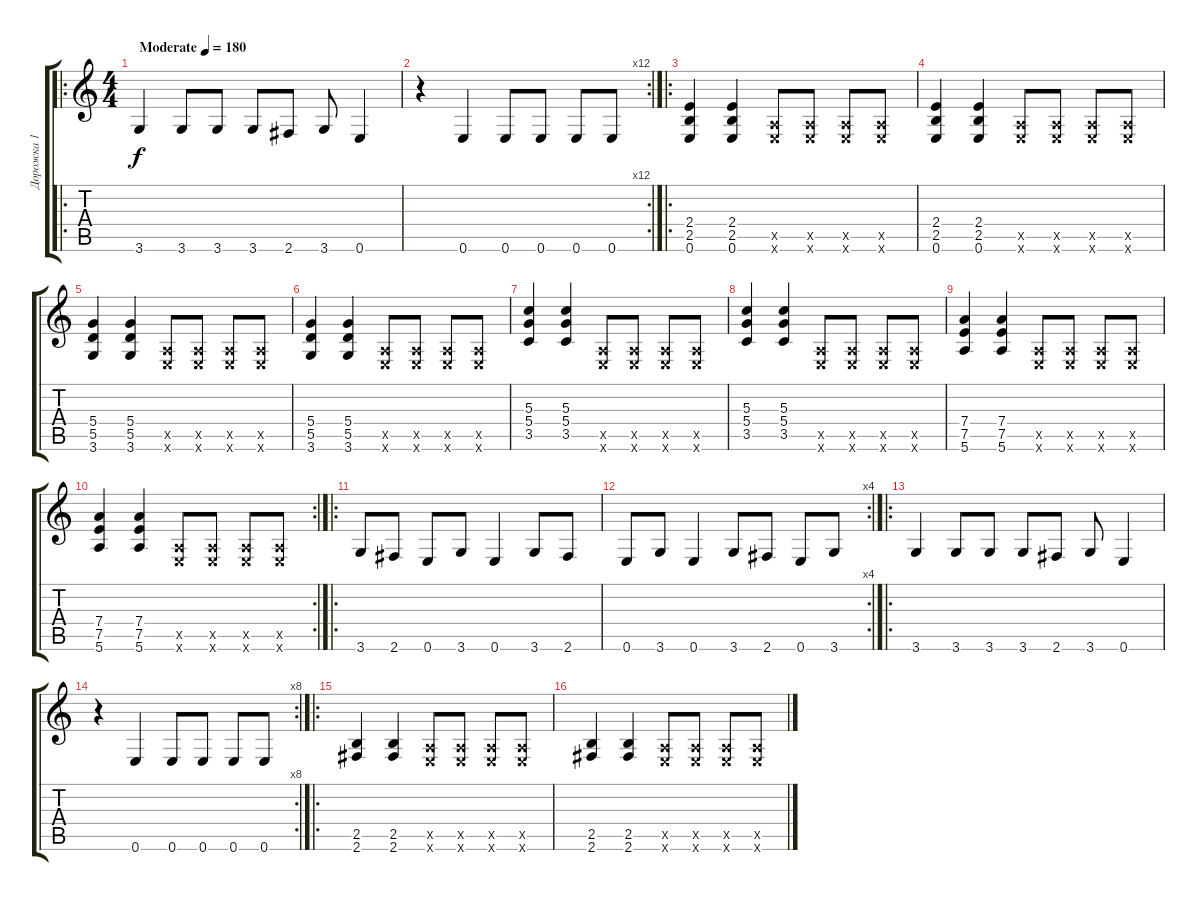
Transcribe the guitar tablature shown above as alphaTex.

\track ("Дорожка 1" "Дорожка 1") {instrument distortionguitar}
\staff {score tabs}
\tuning (E4 B3 G3 D3 A2 E2) {hide}
\ro
\ts (4 4)
\tempo (180 "Moderate")
\clef g2
\ks c
3.6.4{dy f instrument distortionguitar} 3.6.8 3.6.8 3.6.8 2.6.8 3.6.8 0.6.4 |
\rc 12
r.4 0.6.4 0.6.8 0.6.8 0.6.8 0.6.8 |
\ro
(2.4 2.5 0.6).4 (2.4 2.5 0.6).4 (0.5{x} 0.6{x}).8 (0.5{x} 0.6{x}).8 (0.5{x} 0.6{x}).8 (0.5{x} 0.6{x}).8 |
(2.4 2.5 0.6).4 (2.4 2.5 0.6).4 (0.5{x} 0.6{x}).8 (0.5{x} 0.6{x}).8 (0.5{x} 0.6{x}).8 (0.5{x} 0.6{x}).8 |
(5.4 5.5 3.6).4 (5.4 5.5 3.6).4 (0.5{x} 0.6{x}).8 (0.5{x} 0.6{x}).8 (0.5{x} 0.6{x}).8 (0.5{x} 0.6{x}).8 |
(5.4 5.5 3.6).4 (5.4 5.5 3.6).4 (0.5{x} 0.6{x}).8 (0.5{x} 0.6{x}).8 (0.5{x} 0.6{x}).8 (0.5{x} 0.6{x}).8 |
(5.3 5.4 3.5).4 (5.3 5.4 3.5).4 (0.5{x} 0.6{x}).8 (0.5{x} 0.6{x}).8 (0.5{x} 0.6{x}).8 (0.5{x} 0.6{x}).8 |
(5.3 5.4 3.5).4 (5.3 5.4 3.5).4 (0.5{x} 0.6{x}).8 (0.5{x} 0.6{x}).8 (0.5{x} 0.6{x}).8 (0.5{x} 0.6{x}).8 |
(7.4 7.5 5.6).4 (7.4 7.5 5.6).4 (0.5{x} 0.6{x}).8 (0.5{x} 0.6{x}).8 (0.5{x} 0.6{x}).8 (0.5{x} 0.6{x}).8 |
\rc 2
(7.4 7.5 5.6).4 (7.4 7.5 5.6).4 (0.5{x} 0.6{x}).8 (0.5{x} 0.6{x}).8 (0.5{x} 0.6{x}).8 (0.5{x} 0.6{x}).8 |
\ro
3.6.8 2.6.8 0.6.8 3.6.8 0.6.4 3.6.8 2.6.8 |
\rc 4
0.6.8 3.6.8 0.6.4 3.6.8 2.6.8 0.6.8 3.6.8 |
\ro
3.6.4 3.6.8 3.6.8 3.6.8 2.6.8 3.6.8 0.6.4 |
\rc 8
r.4 0.6.4 0.6.8 0.6.8 0.6.8 0.6.8 |
\ro
(2.5 2.6).4 (2.5 2.6).4 (0.5{x} 0.6{x}).8 (0.5{x} 0.6{x}).8 (0.5{x} 0.6{x}).8 (0.5{x} 0.6{x}).8 |
(2.5 2.6).4 (2.5 2.6).4 (0.5{x} 0.6{x}).8 (0.5{x} 0.6{x}).8 (0.5{x} 0.6{x}).8 (0.5{x} 0.6{x}).8
